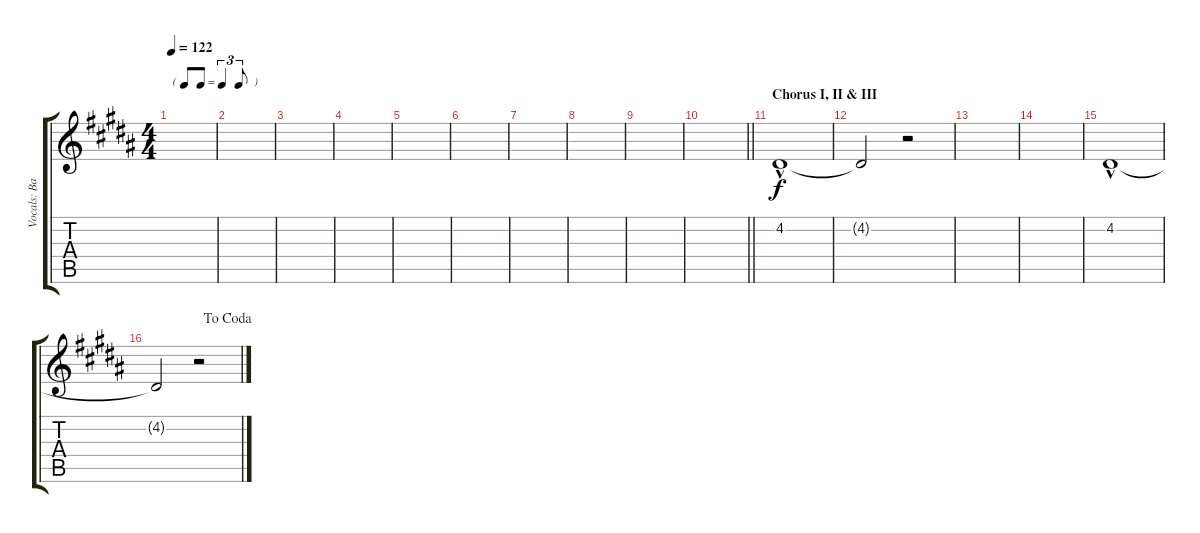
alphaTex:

\track ("Vocals: Back" "Vocals: Ba") {instrument choiraahs}
\staff {score tabs}
\tuning (E4 B3 G3 D3 A2 E2) {hide}
\ts (4 4)
\tf triplet8th
\tempo 122
\clef g2
\ks b
|
|
|
|
|
|
|
|
|
\barLineRight lightlight
|
\section ("" "Chorus I, II & III")
4.2{hac}.1 |
4.2{t}.2 r.2 |
|
|
4.2{hac}.1 |
\jump dacoda
4.2{t}.2 r.2
